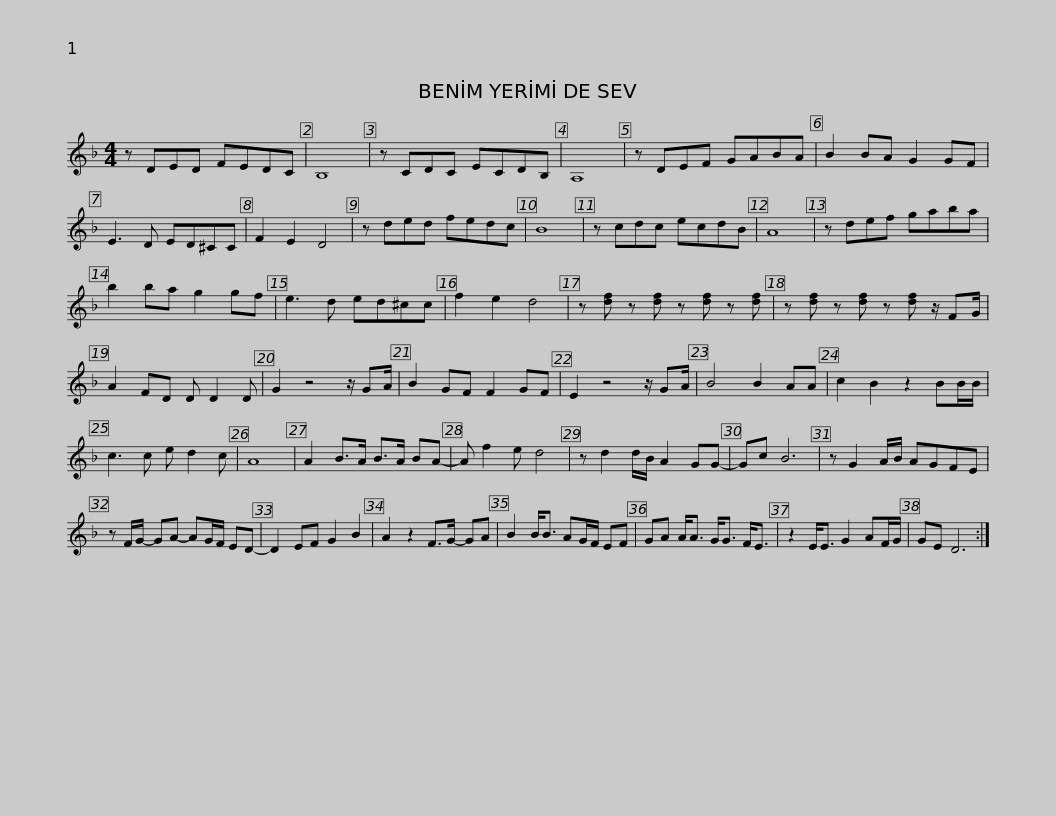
X:1
L:1/8
M:4/4
I:linebreak $
K:F
V:1 treble
V:1
 z DED FEDC | B,8 | z CDC ECDB, | A,8 | z DEF GABA | %5
 B2 BA G2 GF | E3 D ED^CC |$ F2 E2 D4 | z ded fedc | B8 | %10
 z cdc ecdB | A8 | z def gaba | b2 ba g2 gf |$ e3 d ed^cc | %15
 f2 e2 d4 | z [df] z [df] z [df] z [df] | z [df] z [df] z [df] z/ FG/ | A2 FD D D2 D | G2 z4 z/ GA/ | %20
 B2 GF F2 GF |$ E2 z4 z/ GA/ | B4 B2 AA | c2 B2 z2 BB/B/ | c3 c e d2 c | %25
 A8 | A2 B>A B>A BA- | A f2 e d4 | z d2 d/B/ A2 GG- |$ Gc B6 | %30
 z G2 A/B/ AGFE | z F/G/- GA- AG/F/ ED- | D2 EF G2 B2 | A2 z2 F>G- GA | B2 B<B AG/F/ EF |$ %35
 GA A<A G<G F<E | z2 E<E G2 AF/G/ | GE D6 :| %38
